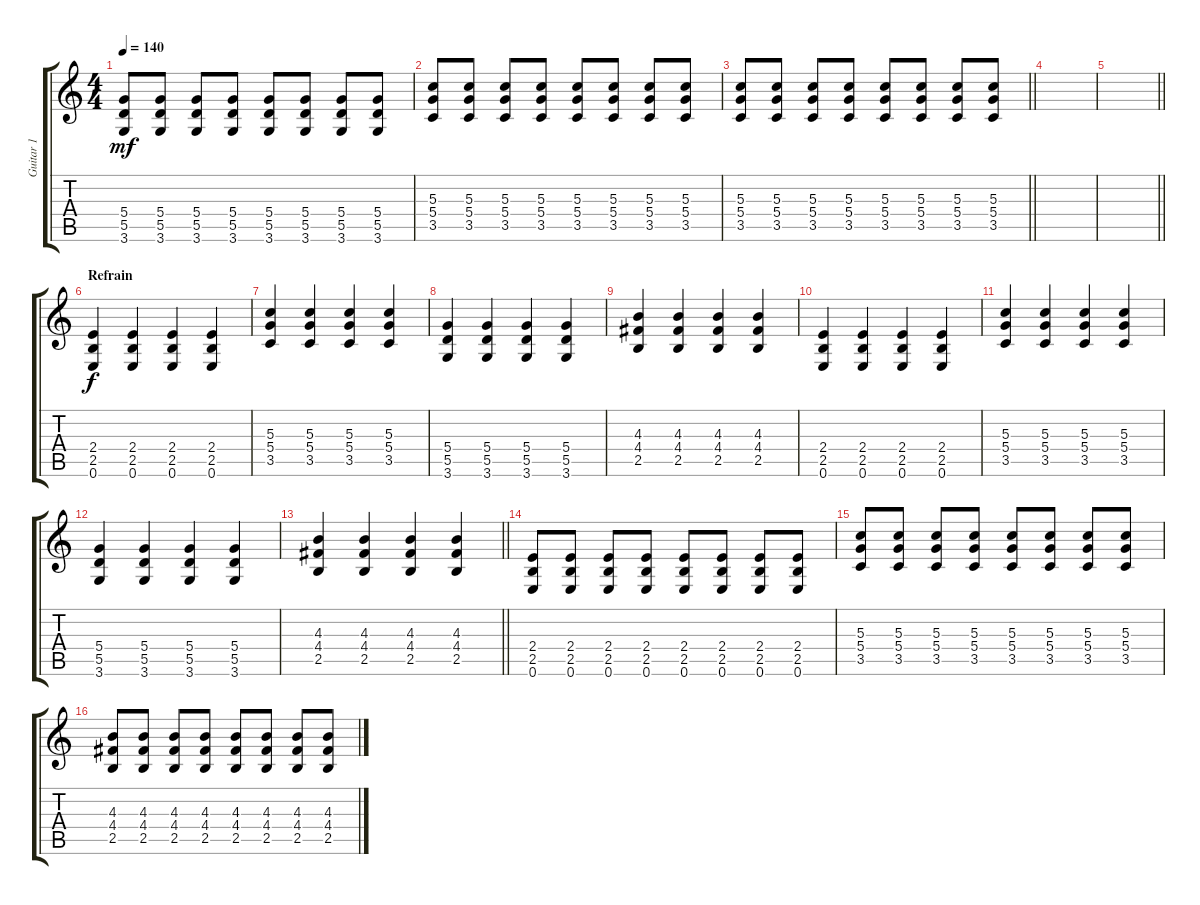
\track ("Guitar 1" "Guitar 1") {instrument overdrivenguitar}
\staff {score tabs}
\tuning (E4 B3 G3 D3 A2 E2) {hide}
\ts (4 4)
\tempo 140
\clef g2
\ks c
(5.4 5.5 3.6).8{dy mf} (5.4 5.5 3.6).8 (5.4 5.5 3.6).8 (5.4 5.5 3.6).8 (5.4 5.5 3.6).8 (5.4 5.5 3.6).8 (5.4 5.5 3.6).8 (5.4 5.5 3.6).8 |
(5.3 5.4 3.5).8 (5.3 5.4 3.5).8 (5.3 5.4 3.5).8 (5.3 5.4 3.5).8 (5.3 5.4 3.5).8 (5.3 5.4 3.5).8 (5.3 5.4 3.5).8 (5.3 5.4 3.5).8 |
\barLineRight lightlight
(5.3 5.4 3.5).8 (5.3 5.4 3.5).8 (5.3 5.4 3.5).8 (5.3 5.4 3.5).8 (5.3 5.4 3.5).8 (5.3 5.4 3.5).8 (5.3 5.4 3.5).8 (5.3 5.4 3.5).8 |
|
\barLineRight lightlight
|
\section ("" "Refrain")
(2.4 2.5 0.6).4{dy f} (2.4 2.5 0.6).4 (2.4 2.5 0.6).4 (2.4 2.5 0.6).4 |
(5.3 5.4 3.5).4 (5.3 5.4 3.5).4 (5.3 5.4 3.5).4 (5.3 5.4 3.5).4 |
(5.4 5.5 3.6).4 (5.4 5.5 3.6).4 (5.4 5.5 3.6).4 (5.4 5.5 3.6).4 |
(4.3 4.4 2.5).4 (4.3 4.4 2.5).4 (4.3 4.4 2.5).4 (4.3 4.4 2.5).4 |
(2.4 2.5 0.6).4 (2.4 2.5 0.6).4 (2.4 2.5 0.6).4 (2.4 2.5 0.6).4 |
(5.3 5.4 3.5).4 (5.3 5.4 3.5).4 (5.3 5.4 3.5).4 (5.3 5.4 3.5).4 |
(5.4 5.5 3.6).4 (5.4 5.5 3.6).4 (5.4 5.5 3.6).4 (5.4 5.5 3.6).4 |
\barLineRight lightlight
(4.3 4.4 2.5).4 (4.3 4.4 2.5).4 (4.3 4.4 2.5).4 (4.3 4.4 2.5).4 |
(2.4 2.5 0.6).8 (2.4 2.5 0.6).8 (2.4 2.5 0.6).8 (2.4 2.5 0.6).8 (2.4 2.5 0.6).8 (2.4 2.5 0.6).8 (2.4 2.5 0.6).8 (2.4 2.5 0.6).8 |
(5.3 5.4 3.5).8 (5.3 5.4 3.5).8 (5.3 5.4 3.5).8 (5.3 5.4 3.5).8 (5.3 5.4 3.5).8 (5.3 5.4 3.5).8 (5.3 5.4 3.5).8 (5.3 5.4 3.5).8 |
(4.3 4.4 2.5).8 (4.3 4.4 2.5).8 (4.3 4.4 2.5).8 (4.3 4.4 2.5).8 (4.3 4.4 2.5).8 (4.3 4.4 2.5).8 (4.3 4.4 2.5).8 (4.3 4.4 2.5).8
